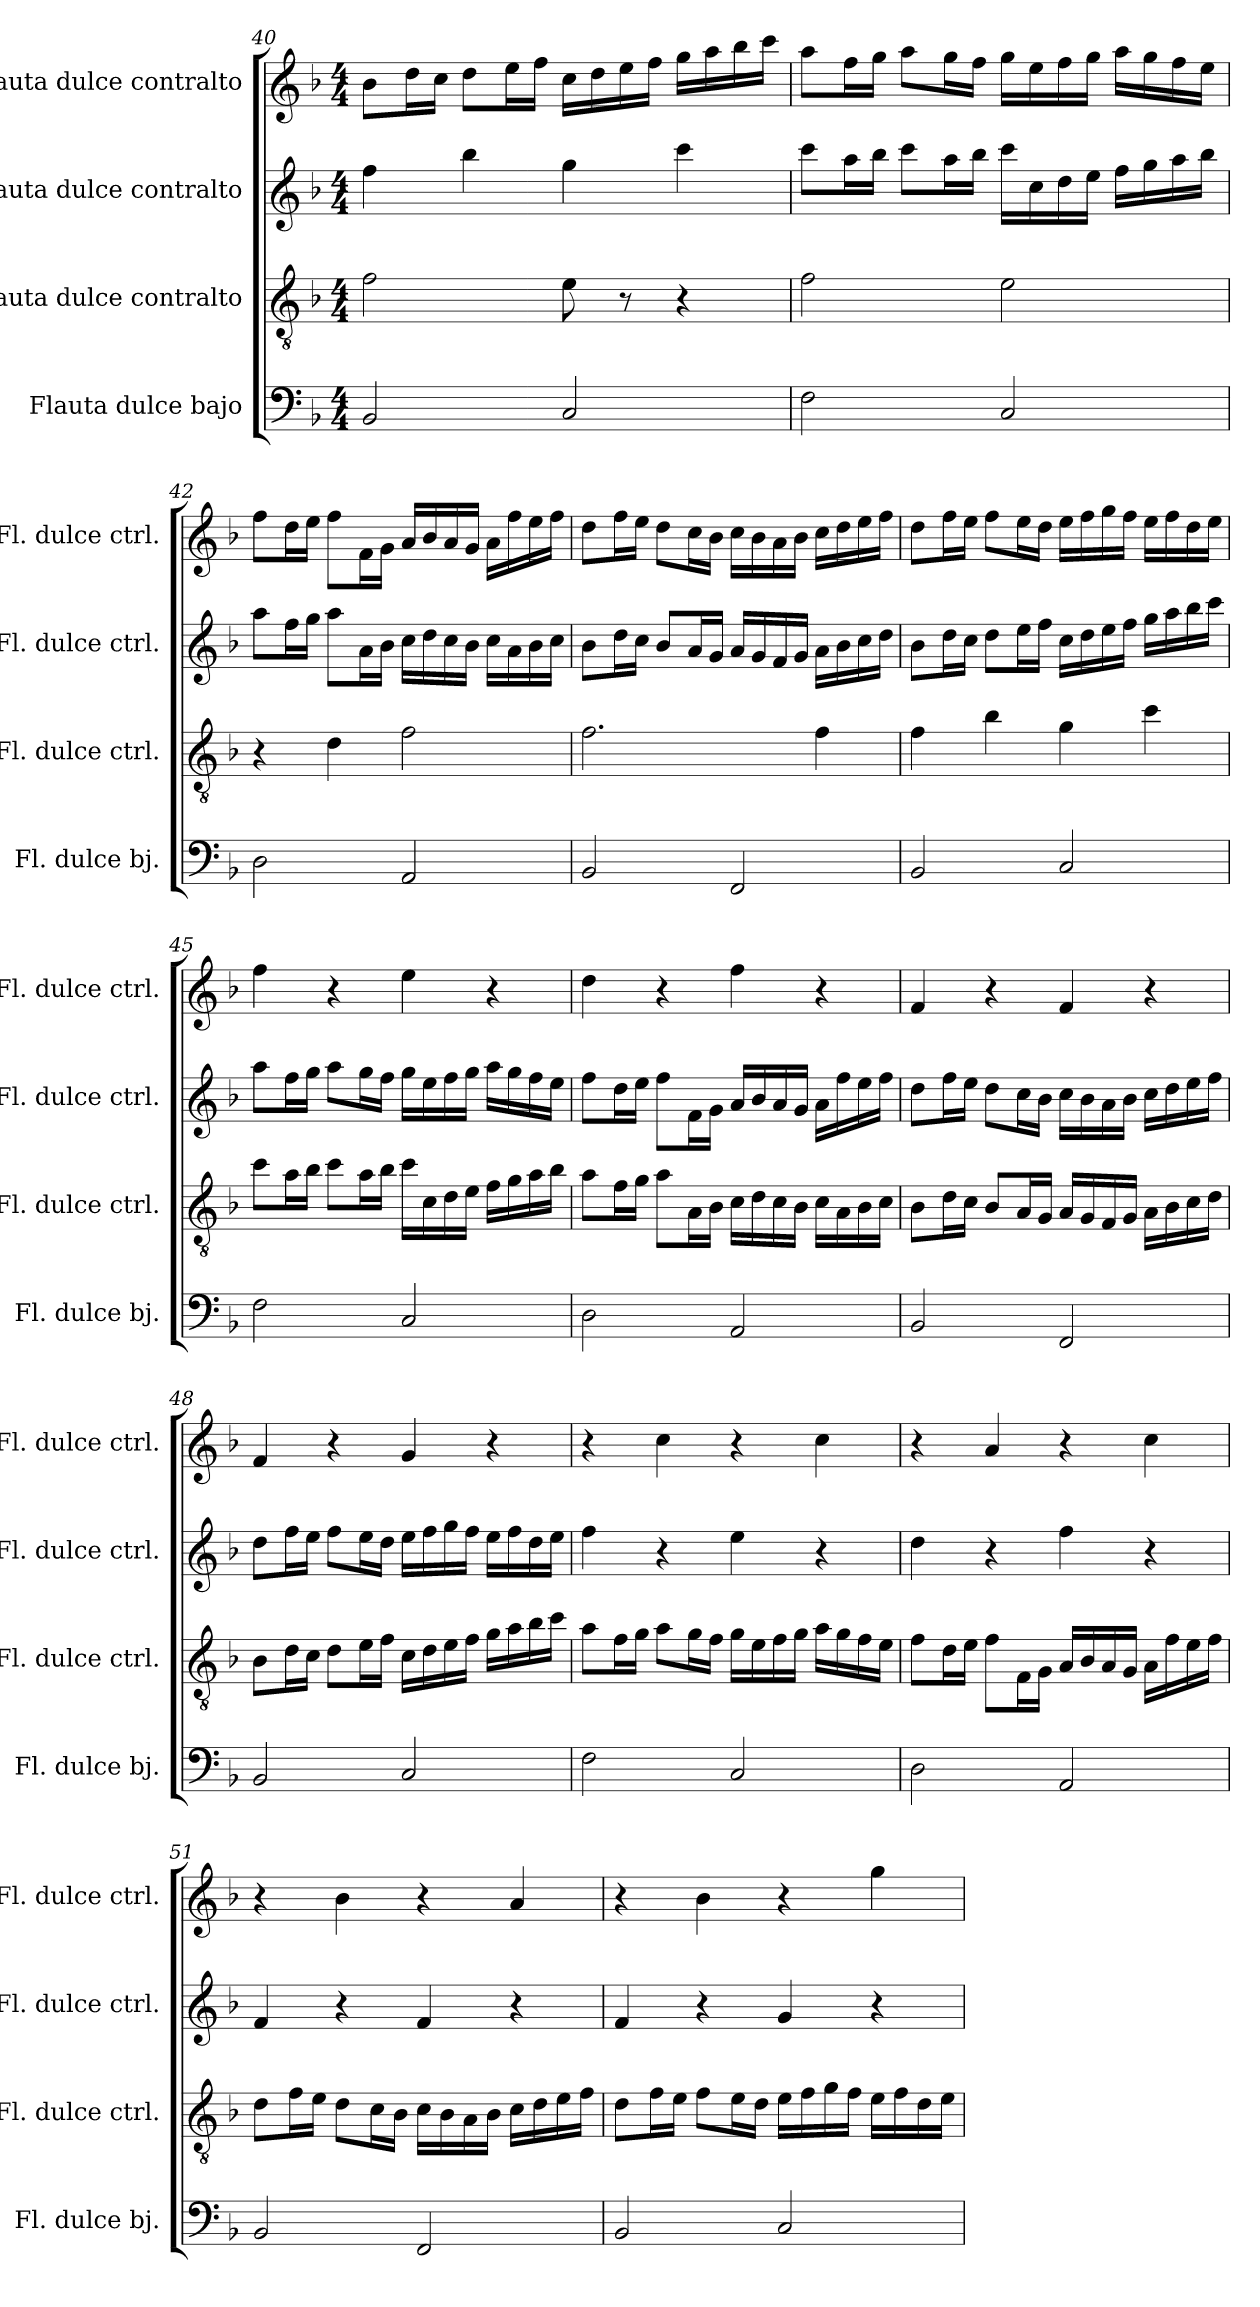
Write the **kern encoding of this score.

**kern	**kern	**kern	**kern
*part4	*part3	*part2	*part1
*staff4	*staff3	*staff2	*staff1
*I"Flauta dulce bajo	*I"Flauta dulce contralto	*I"Flauta dulce contralto	*I"Flauta dulce contralto
*I'Fl. dulce bj.	*I'Fl. dulce ctrl.	*I'Fl. dulce ctrl.	*I'Fl. dulce ctrl.
!!LO:LB:g=z
*clefF4	*clefGv2	*clefG2	*clefG2
*k[b-]	*k[b-]	*k[b-]	*k[b-]
*M4/4	*M4/4	*M4/4	*M4/4
=40	=40	=40	=40
2BB-/	2f\	4ff\	8b-\L
.	.	.	16dd\L
.	.	.	16cc\JJ
.	.	4bb-\	8dd\L
.	.	.	16ee\L
.	.	.	16ff\JJ
2C/	8e\	4gg\	16cc\LL
.	.	.	16dd\
.	8r	.	16ee\
.	.	.	16ff\JJ
.	4r	4ccc\	16gg\LL
.	.	.	16aa\
.	.	.	16bb-\
.	.	.	16ccc\JJ
=41	=41	=41	=41
2F\	2f\	8ccc\L	8aa\L
.	.	16aa\L	16ff\L
.	.	16bb-\JJ	16gg\JJ
.	.	8ccc\L	8aa\L
.	.	16aa\L	16gg\L
.	.	16bb-\JJ	16ff\JJ
2C/	2e\	16ccc\LL	16gg\LL
.	.	16cc\	16ee\
.	.	16dd\	16ff\
.	.	16ee\JJ	16gg\JJ
.	.	16ff\LL	16aa\LL
.	.	16gg\	16gg\
.	.	16aa\	16ff\
.	.	16bb-\JJ	16ee\JJ
!!LO:PB:g=z
=42	=42	=42	=42
2D\	4r	8aa\L	8ff\L
.	.	16ff\L	16dd\L
.	.	16gg\JJ	16ee\JJ
.	4d\	8aa\L	8ff\L
.	.	16a\L	16f\L
.	.	16b-\JJ	16g\JJ
2AA/	2f\	16cc\LL	16a/LL
.	.	16dd\	16b-/
.	.	16cc\	16a/
.	.	16b-\JJ	16g/JJ
.	.	16cc\LL	16a\LL
.	.	16a\	16ff\
.	.	16b-\	16ee\
.	.	16cc\JJ	16ff\JJ
=43	=43	=43	=43
2BB-/	2.f\	8b-\L	8dd\L
.	.	16dd\L	16ff\L
.	.	16cc\JJ	16ee\JJ
.	.	8b-/L	8dd\L
.	.	16a/L	16cc\L
.	.	16g/JJ	16b-\JJ
2FF/	.	16a/LL	16cc\LL
.	.	16g/	16b-\
.	.	16f/	16a\
.	.	16g/JJ	16b-\JJ
.	4f\	16a\LL	16cc\LL
.	.	16b-\	16dd\
.	.	16cc\	16ee\
.	.	16dd\JJ	16ff\JJ
!!LO:LB:g=z
=44	=44	=44	=44
2BB-/	4f\	8b-\L	8dd\L
.	.	16dd\L	16ff\L
.	.	16cc\JJ	16ee\JJ
.	4b-\	8dd\L	8ff\L
.	.	16ee\L	16ee\L
.	.	16ff\JJ	16dd\JJ
2C/	4g\	16cc\LL	16ee\LL
.	.	16dd\	16ff\
.	.	16ee\	16gg\
.	.	16ff\JJ	16ff\JJ
.	4cc\	16gg\LL	16ee\LL
.	.	16aa\	16ff\
.	.	16bb-\	16dd\
.	.	16ccc\JJ	16ee\JJ
=45	=45	=45	=45
2F\	8cc\L	8aa\L	4ff\
.	16a\L	16ff\L	.
.	16b-\JJ	16gg\JJ	.
.	8cc\L	8aa\L	4r
.	16a\L	16gg\L	.
.	16b-\JJ	16ff\JJ	.
2C/	16cc\LL	16gg\LL	4ee\
.	16c\	16ee\	.
.	16d\	16ff\	.
.	16e\JJ	16gg\JJ	.
.	16f\LL	16aa\LL	4r
.	16g\	16gg\	.
.	16a\	16ff\	.
.	16b-\JJ	16ee\JJ	.
!!LO:LB:g=z
=46	=46	=46	=46
2D\	8a\L	8ff\L	4dd\
.	16f\L	16dd\L	.
.	16g\JJ	16ee\JJ	.
.	8a\L	8ff\L	4r
.	16A\L	16f\L	.
.	16B-\JJ	16g\JJ	.
2AA/	16c\LL	16a/LL	4ff\
.	16d\	16b-/	.
.	16c\	16a/	.
.	16B-\JJ	16g/JJ	.
.	16c\LL	16a\LL	4r
.	16A\	16ff\	.
.	16B-\	16ee\	.
.	16c\JJ	16ff\JJ	.
=47	=47	=47	=47
2BB-/	8B-\L	8dd\L	4f/
.	16d\L	16ff\L	.
.	16c\JJ	16ee\JJ	.
.	8B-/L	8dd\L	4r
.	16A/L	16cc\L	.
.	16G/JJ	16b-\JJ	.
2FF/	16A/LL	16cc\LL	4f/
.	16G/	16b-\	.
.	16F/	16a\	.
.	16G/JJ	16b-\JJ	.
.	16A\LL	16cc\LL	4r
.	16B-\	16dd\	.
.	16c\	16ee\	.
.	16d\JJ	16ff\JJ	.
!!LO:PB:g=z
=48	=48	=48	=48
2BB-/	8B-\L	8dd\L	4f/
.	16d\L	16ff\L	.
.	16c\JJ	16ee\JJ	.
.	8d\L	8ff\L	4r
.	16e\L	16ee\L	.
.	16f\JJ	16dd\JJ	.
2C/	16c\LL	16ee\LL	4g/
.	16d\	16ff\	.
.	16e\	16gg\	.
.	16f\JJ	16ff\JJ	.
.	16g\LL	16ee\LL	4r
.	16a\	16ff\	.
.	16b-\	16dd\	.
.	16cc\JJ	16ee\JJ	.
=49	=49	=49	=49
2F\	8a\L	4ff\	4r
.	16f\L	.	.
.	16g\JJ	.	.
.	8a\L	4r	4cc\
.	16g\L	.	.
.	16f\JJ	.	.
2C/	16g\LL	4ee\	4r
.	16e\	.	.
.	16f\	.	.
.	16g\JJ	.	.
.	16a\LL	4r	4cc\
.	16g\	.	.
.	16f\	.	.
.	16e\JJ	.	.
!!LO:LB:g=z
=50	=50	=50	=50
2D\	8f\L	4dd\	4r
.	16d\L	.	.
.	16e\JJ	.	.
.	8f\L	4r	4a/
.	16F\L	.	.
.	16G\JJ	.	.
2AA/	16A/LL	4ff\	4r
.	16B-/	.	.
.	16A/	.	.
.	16G/JJ	.	.
.	16A\LL	4r	4cc\
.	16f\	.	.
.	16e\	.	.
.	16f\JJ	.	.
=51	=51	=51	=51
2BB-/	8d\L	4f/	4r
.	16f\L	.	.
.	16e\JJ	.	.
.	8d\L	4r	4b-\
.	16c\L	.	.
.	16B-\JJ	.	.
2FF/	16c\LL	4f/	4r
.	16B-\	.	.
.	16A\	.	.
.	16B-\JJ	.	.
.	16c\LL	4r	4a/
.	16d\	.	.
.	16e\	.	.
.	16f\JJ	.	.
!!LO:LB:g=z
=52	=52	=52	=52
2BB-/	8d\L	4f/	4r
.	16f\L	.	.
.	16e\JJ	.	.
.	8f\L	4r	4b-\
.	16e\L	.	.
.	16d\JJ	.	.
2C/	16e\LL	4g/	4r
.	16f\	.	.
.	16g\	.	.
.	16f\JJ	.	.
.	16e\LL	4r	4gg\
.	16f\	.	.
.	16d\	.	.
.	16e\JJ	.	.
=	=	=	=
*-	*-	*-	*-
